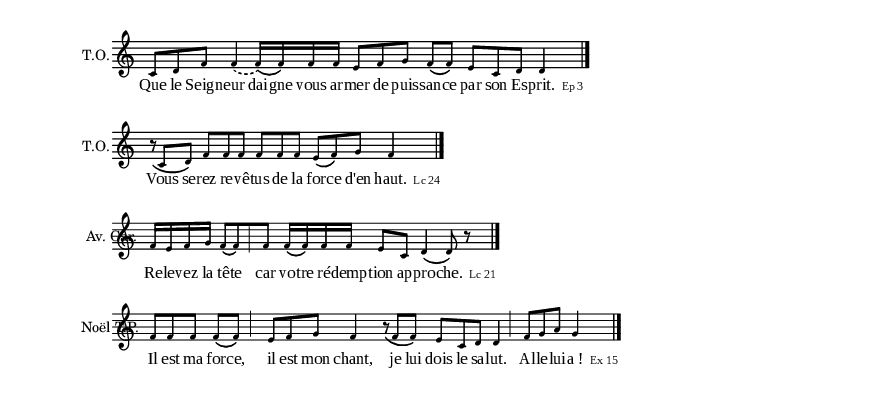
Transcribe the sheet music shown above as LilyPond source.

\version "2.10.0"
 \include "definitions.ly"
%\markup {AT 43 }


\relative d' { 
	\new Staff {
		\cadenzaOn
		\set Staff.instrumentName = \markup{ \center-align {T.O.  } }
\times 2/3 { c8[ d f] }
\slurDashed f4(
f16)[\( f\) f f]
\times 2/3 { e8[ f g] }
f[\( f\)]
\times 2/3 { e[ c d] }
d4
		\endBar
	}
	\addlyrics {
Que le Seign -- eur dai -- gne vous ar -- mer de puis -- san -- ce par son Es -- prit.		
		\markup { \citation #"Ep 3" } 
	}
}
\relative d' { 
	\new Staff {
		\cadenzaOn
		\set Staff.instrumentName = \markup{ \center-align { T.O. } }
		\times 2/3 { r8_\( c[ d]\) }
		\times 2/3 { f8[ f f] }
		\times 2/3 { f8[ f f] }
		\times 2/3 { e8[\( f\) g] } f4
		\endBar
	}
	\addlyrics {
		Vous se -- rez re -- vê -- tus de la for -- ce d'en haut.		
		\markup { \citation #"Lc 24" } 
	}
}

\relative d' { 
	\new Staff {
		\cadenzaOn
		\set Staff.instrumentName = \markup{ \center-align {Av. Car.  } }
f16[ e f g]
\times 2/3 { f8[\( f\) \cesurebasse \pespace  f] }
f16[\( f\) f f]
e8[ c]
d4\( d8\) r
		\endBar
	}
	\addlyrics {
Re -- le -- vez la tê -- te car vo -- tre ré -- demp -- tion ap -- pro -- che.		
		\markup { \citation #"Lc 21" } 
	}
}

\relative d' { 
	\new Staff {
		\cadenzaOn
		\set Staff.instrumentName = \markup{ \center-align { Noël T.P. } }
\times 2/3 { f8[ f f] }
f[\( f\)]
\cesure\pespace 
\times 2/3 { e[ f g] }
f4
\pespace\pespace 
\times 2/3 { r8_\( f[ f]\) }
\times 2/3 { e[ c d] }
d4
\cesureall\pespace 
\times 2/3 { f8[ g a] }
g4
		\endBar
	}
	\addlyrics {
Il est ma for -- ce, il est mon chant, je lui dois le sa -- lut. Al -- le -- lui -- "a !"		
		\markup { \citation #"Ex 15" } 
	}
}
